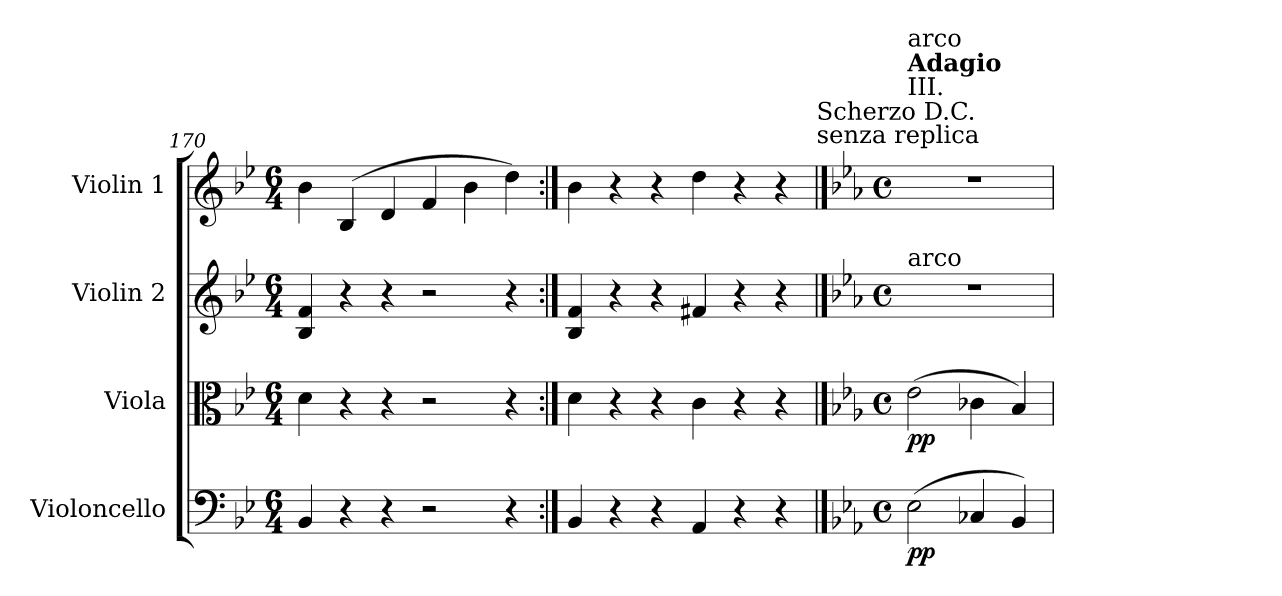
**kern	**dynam	**kern	**dynam	**kern	**kern
*part4	*part4	*part3	*part3	*part2	*part1
*staff4	*staff4	*staff3	*staff3	*staff2	*staff1
*I"Violoncello	*	*I"Viola	*	*I"Violin 2	*I"Violin 1
*I'Vc	*	*I'Vla	*	*I'Vln	*I'Vln
*clefF4	*	*clefC3	*	*clefG2	*clefG2
*k[b-e-]	*	*k[b-e-]	*	*k[b-e-]	*k[b-e-]
*M6/4	*	*M6/4	*	*M6/4	*M6/4
=170X1	=170X1	=170X1	=170X1	=170X1	=170X1
4BB-/	.	4d\	.	4B-/ 4f/	4b-\
4r	.	4r	.	4r	(<4B-/
4r	.	4r	.	4r	4d/
2r	.	2r	.	2r	4f/
.	.	.	.	.	4b-\
4r	.	4r	.	4r	4dd\)
=171:|!	=171:|!	=171:|!	=171:|!	=171:|!	=171:|!
4BB-/	.	4d\	.	4B-/ 4f/	4b-\
4r	.	4r	.	4r	4r
4r	.	4r	.	4r	4r
4AA/	.	4c\	.	4f#X/	4dd\
4r	.	4r	.	4r	4r
4r	.	4r	.	4r	4r
!	!	!	!	!	!LO:TX:a:t=Scherzo D.C. \nsenza replica
!!LO:PB:g=z
==1	==1	==1	==1	==1	==1
*k[b-e-a-]	*	*k[b-e-a-]	*	*k[b-e-a-]	*k[b-e-a-]
*M4/4	*	*M4/4	*	*M4/4	*M4/4
*met(c)	*	*met(c)	*	*met(c)	*met(c)
!	!	!	!	!	!LO:TX:a:t=III.
!	!	!	!	!	!LO:TX:a:B:t=Adagio
!	!	!	!	!	!LO:TX:a:t=arco
!	!	!	!	!LO:TX:a:t=arco	!
!	!LO:DY:b	!	!LO:DY:b	!	!
(2E-\	pp	(2e-\	pp	1r	1r
4C-X/	.	4c-X\	.	.	.
4BB-/)	.	4B-/)	.	.	.
=	=	=	=	=	=
*-	*-	*-	*-	*-	*-
